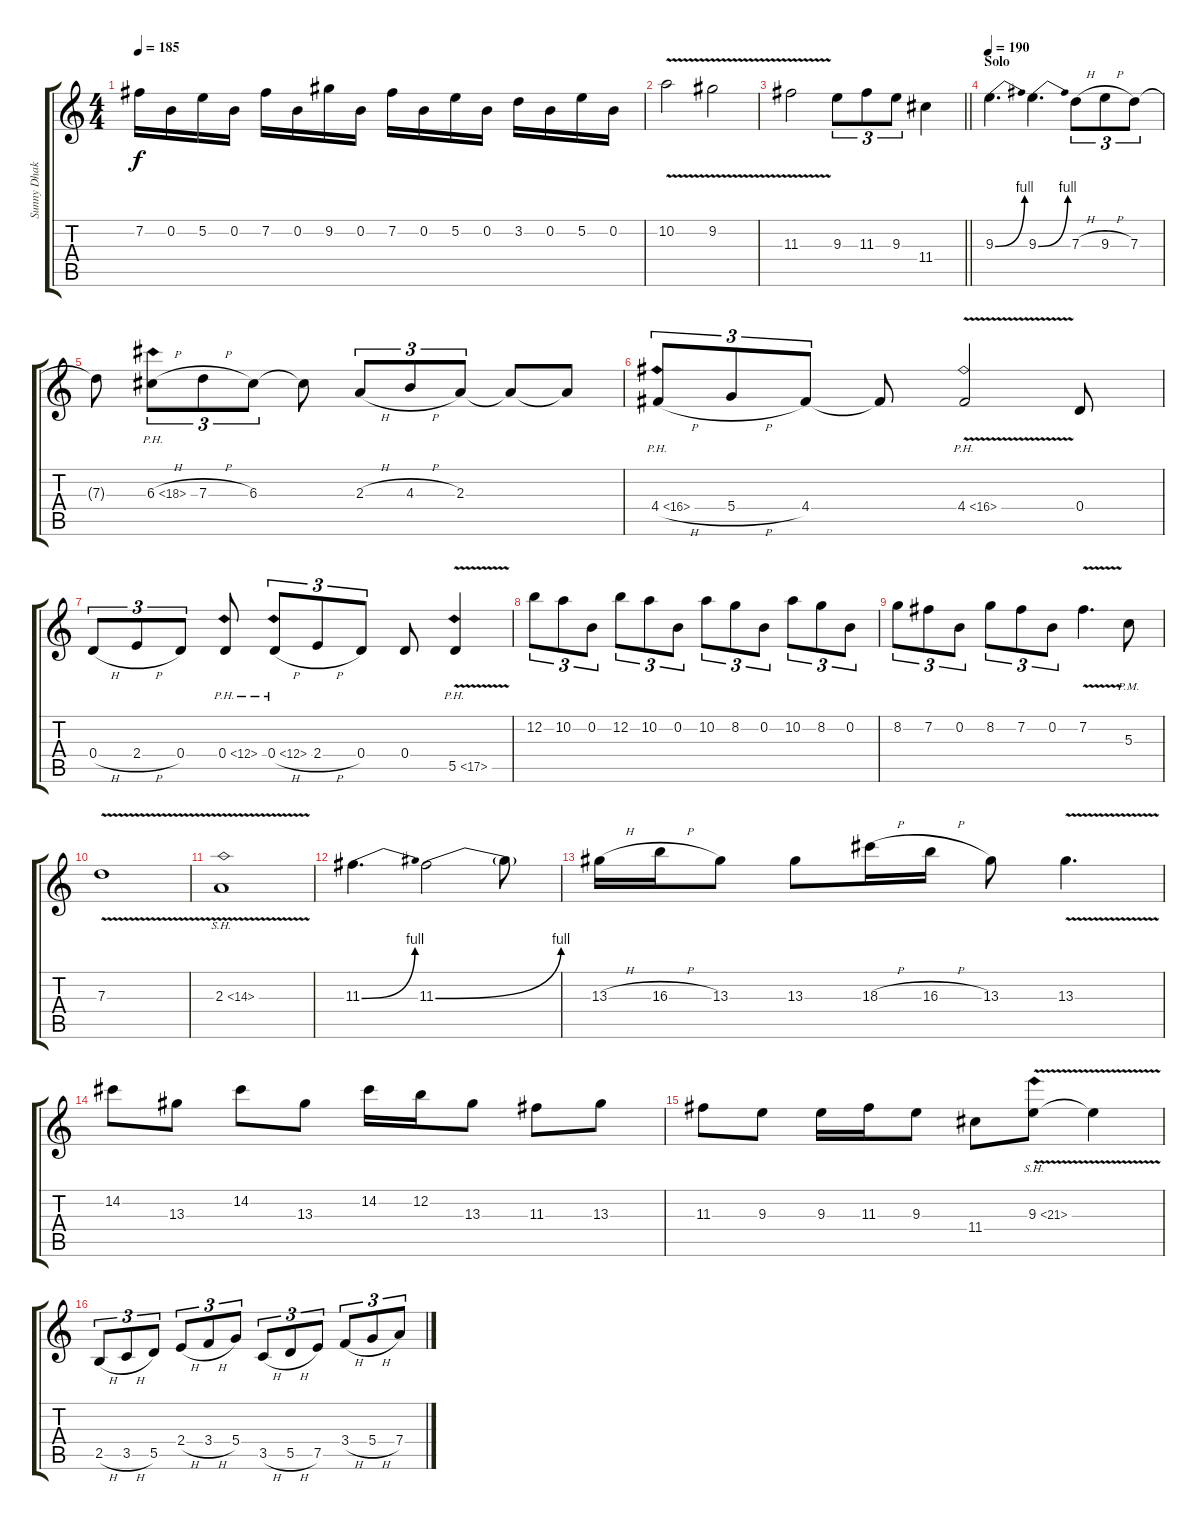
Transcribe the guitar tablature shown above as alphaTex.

\track ("Sunny Dhak" "Sunny Dhak") {instrument distortionguitar}
\staff {score tabs}
\tuning (E4 B3 G3 D3 A2 E2) {hide}
\ts (4 4)
\tempo 185
\clef g2
\ks c
7.2.16{dy f} 0.2.16 5.2.16 0.2.16 7.2.16 0.2.16 9.2.16 0.2.16 7.2.16 0.2.16 5.2.16 0.2.16 3.2.16 0.2.16 5.2.16 0.2.16 |
10.2{v}.2 9.2{v}.2 |
\barLineRight lightlight
11.3{v}.2 9.3.8{tu (3 2)} 11.3.8{tu (3 2)} 9.3.8{tu (3 2)} 11.4.4 |
\section ("" "Solo")
\tempo 190
9.3{be (bend 0 0 60 4)}.4{d} 9.3{be (bend 0 0 60 4)}.4{d} 7.3{h}.8{tu (3 2)} 9.3{h}.8{tu (3 2)} 7.3.8{tu (3 2)} |
7.3{t}.8 6.3{ph 12 h}.8{tu (3 2)} 7.3{h}.8{tu (3 2)} 6.3.8{tu (3 2)} 6.3{t}.8 2.3{h}.8{tu (3 2)} 4.3{h}.8{tu (3 2)} 2.3.8{tu (3 2)} 2.3{t}.8 2.3{t}.8 |
4.4{ph 12 h}.8{tu (3 2)} 5.4{h}.8{tu (3 2)} 4.4.8{tu (3 2)} 4.4{t}.8 4.4{ph 12 v}.2 0.4.8 |
0.4{h}.8{tu (3 2)} 2.4{h}.8{tu (3 2)} 0.4.8{tu (3 2)} 0.4{ph 12}.8 0.4{ph 12 h}.8{tu (3 2)} 2.4{h}.8{tu (3 2)} 0.4.8{tu (3 2)} 0.4.8 5.5{ph 12 v}.4 |
12.2.8{tu (3 2)} 10.2.8{tu (3 2)} 0.2.8{tu (3 2)} 12.2.8{tu (3 2)} 10.2.8{tu (3 2)} 0.2.8{tu (3 2)} 10.2.8{tu (3 2)} 8.2.8{tu (3 2)} 0.2.8{tu (3 2)} 10.2.8{tu (3 2)} 8.2.8{tu (3 2)} 0.2.8{tu (3 2)} |
8.2.8{tu (3 2)} 7.2.8{tu (3 2)} 0.2.8{tu (3 2)} 8.2.8{tu (3 2)} 7.2.8{tu (3 2)} 0.2.8{tu (3 2)} 7.2{v}.4{d} 5.3{pm}.8 |
7.3{v}.1 |
2.3{sh 12 v}.1 |
11.3{be (bend 0 0 60 4)}.4{d} 11.3{be (bend 0 0 60 4)}.2 11.3{t}.8 |
13.3{h}.16 16.3{h}.16 13.3.8 13.3.8 18.3{h}.16 16.3{h}.16 13.3.8 13.3{v}.4{d} |
14.2.8 13.3.8 14.2.8 13.3.8 14.2.16 12.2.16 13.3.8 11.3.8 13.3.8 |
11.3.8 9.3.8 9.3.16 11.3.16 9.3.8 11.4.8 9.3{sh 12 v}.8 9.3{t}.4 |
2.5{h}.8{tu (3 2)} 3.5{h}.8{tu (3 2)} 5.5.8{tu (3 2)} 2.4{h}.8{tu (3 2)} 3.4{h}.8{tu (3 2)} 5.4.8{tu (3 2)} 3.5{h}.8{tu (3 2)} 5.5{h}.8{tu (3 2)} 7.5.8{tu (3 2)} 3.4{h}.8{tu (3 2)} 5.4{h}.8{tu (3 2)} 7.4.8{tu (3 2)}
